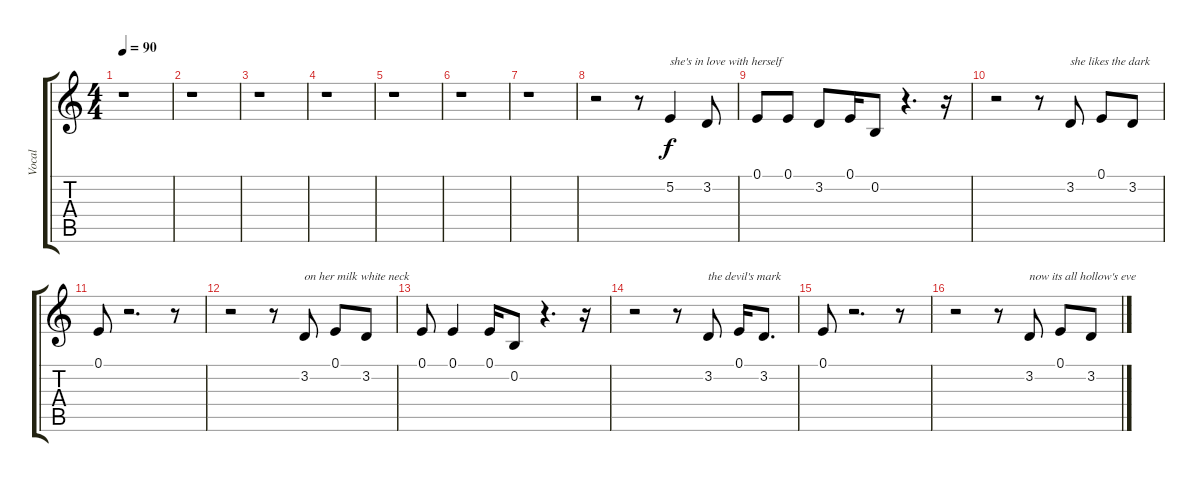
\track ("Vocal" "Vocal") {instrument synthvoice}
\staff {score tabs}
\tuning (E4 B3 G3 D3 A2 E2) {hide}
\ts (4 4)
\tempo 90
\clef g2
\ks c
r.1{dy f instrument synthvoice} |
r.1 |
r.1 |
r.1 |
r.1 |
r.1 |
r.1 |
r.2 r.8 5.2.4{txt "she's in love with herself"} 3.2.8 |
0.1.8 0.1.8 3.2.8 0.1.16 0.2.8 r.4{d} r.16 |
r.2 r.8 3.2.8{txt "she likes the dark"} 0.1.8 3.2.8 |
0.1.8 r.2{d} r.8 |
r.2 r.8 3.2.8{txt "on her milk white neck"} 0.1.8 3.2.8 |
0.1.8 0.1.4 0.1.16 0.2.8 r.4{d} r.16 |
r.2 r.8 3.2.8{txt "the devil's mark"} 0.1.16 3.2.8{d} |
0.1.8 r.2{d} r.8 |
r.2 r.8 3.2.8{txt "now its all hollow's eve"} 0.1.8 3.2.8
